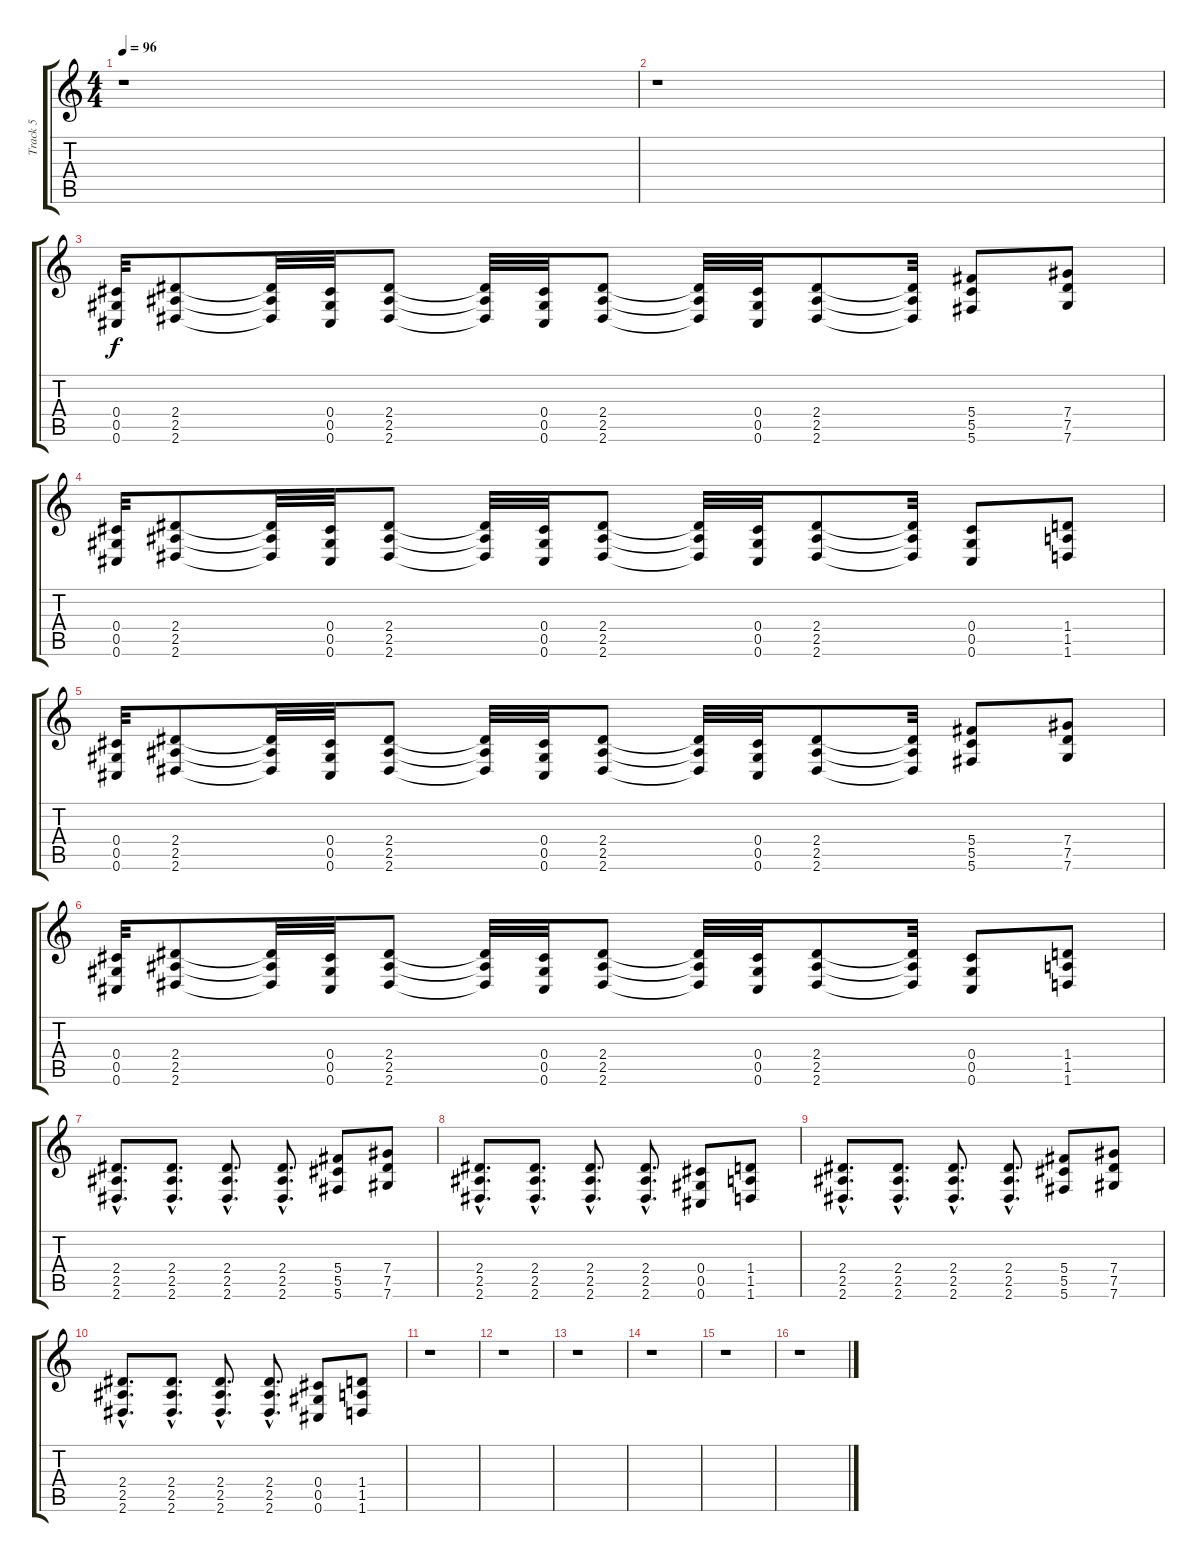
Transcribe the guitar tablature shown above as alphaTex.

\track ("Track 5" "Track 5") {instrument overdrivenguitar}
\staff {score tabs}
\tuning (Eb4 Bb3 Gb3 Db3 Ab2 Db2) {hide}
\ts (4 4)
\tempo 96
\clef g2
\ks c
r.1{dy f} |
r.1 |
(0.4 0.5 0.6).32 (2.4 2.5 2.6).8 (2.4{t} 2.5{t} 2.6{t}).32 (0.4 0.5 0.6).32 (2.4 2.5 2.6).8 (2.4{t} 2.5{t} 2.6{t}).32 (0.4 0.5 0.6).32 (2.4 2.5 2.6).8 (2.4{t} 2.5{t} 2.6{t}).32 (0.4 0.5 0.6).32 (2.4 2.5 2.6).8 (2.4{t} 2.5{t} 2.6{t}).32 (5.4 5.5 5.6).8 (7.4 7.5 7.6).8 |
(0.4 0.5 0.6).32 (2.4 2.5 2.6).8 (2.4{t} 2.5{t} 2.6{t}).32 (0.4 0.5 0.6).32 (2.4 2.5 2.6).8 (2.4{t} 2.5{t} 2.6{t}).32 (0.4 0.5 0.6).32 (2.4 2.5 2.6).8 (2.4{t} 2.5{t} 2.6{t}).32 (0.4 0.5 0.6).32 (2.4 2.5 2.6).8 (2.4{t} 2.5{t} 2.6{t}).32 (0.4 0.5 0.6).8 (1.4 1.5 1.6).8 |
(0.4 0.5 0.6).32 (2.4 2.5 2.6).8 (2.4{t} 2.5{t} 2.6{t}).32 (0.4 0.5 0.6).32 (2.4 2.5 2.6).8 (2.4{t} 2.5{t} 2.6{t}).32 (0.4 0.5 0.6).32 (2.4 2.5 2.6).8 (2.4{t} 2.5{t} 2.6{t}).32 (0.4 0.5 0.6).32 (2.4 2.5 2.6).8 (2.4{t} 2.5{t} 2.6{t}).32 (5.4 5.5 5.6).8 (7.4 7.5 7.6).8 |
(0.4 0.5 0.6).32 (2.4 2.5 2.6).8 (2.4{t} 2.5{t} 2.6{t}).32 (0.4 0.5 0.6).32 (2.4 2.5 2.6).8 (2.4{t} 2.5{t} 2.6{t}).32 (0.4 0.5 0.6).32 (2.4 2.5 2.6).8 (2.4{t} 2.5{t} 2.6{t}).32 (0.4 0.5 0.6).32 (2.4 2.5 2.6).8 (2.4{t} 2.5{t} 2.6{t}).32 (0.4 0.5 0.6).8 (1.4 1.5 1.6).8 |
(2.4{hac} 2.5{hac} 2.6{hac}).8{d} (2.4{hac} 2.5{hac} 2.6{hac}).8{d} (2.4{hac} 2.5{hac} 2.6{hac}).8{d} (2.4{hac} 2.5{hac} 2.6{hac}).8{d} (5.4 5.5 5.6).8 (7.4 7.5 7.6).8 |
(2.4{hac} 2.5{hac} 2.6{hac}).8{d} (2.4{hac} 2.5{hac} 2.6{hac}).8{d} (2.4{hac} 2.5{hac} 2.6{hac}).8{d} (2.4{hac} 2.5{hac} 2.6{hac}).8{d} (0.4 0.5 0.6).8 (1.4 1.5 1.6).8 |
(2.4{hac} 2.5{hac} 2.6{hac}).8{d} (2.4{hac} 2.5{hac} 2.6{hac}).8{d} (2.4{hac} 2.5{hac} 2.6{hac}).8{d} (2.4{hac} 2.5{hac} 2.6{hac}).8{d} (5.4 5.5 5.6).8 (7.4 7.5 7.6).8 |
(2.4{hac} 2.5{hac} 2.6{hac}).8{d} (2.4{hac} 2.5{hac} 2.6{hac}).8{d} (2.4{hac} 2.5{hac} 2.6{hac}).8{d} (2.4{hac} 2.5{hac} 2.6{hac}).8{d} (0.4 0.5 0.6).8 (1.4 1.5 1.6).8 |
r.1 |
r.1 |
r.1 |
r.1 |
r.1 |
r.1
